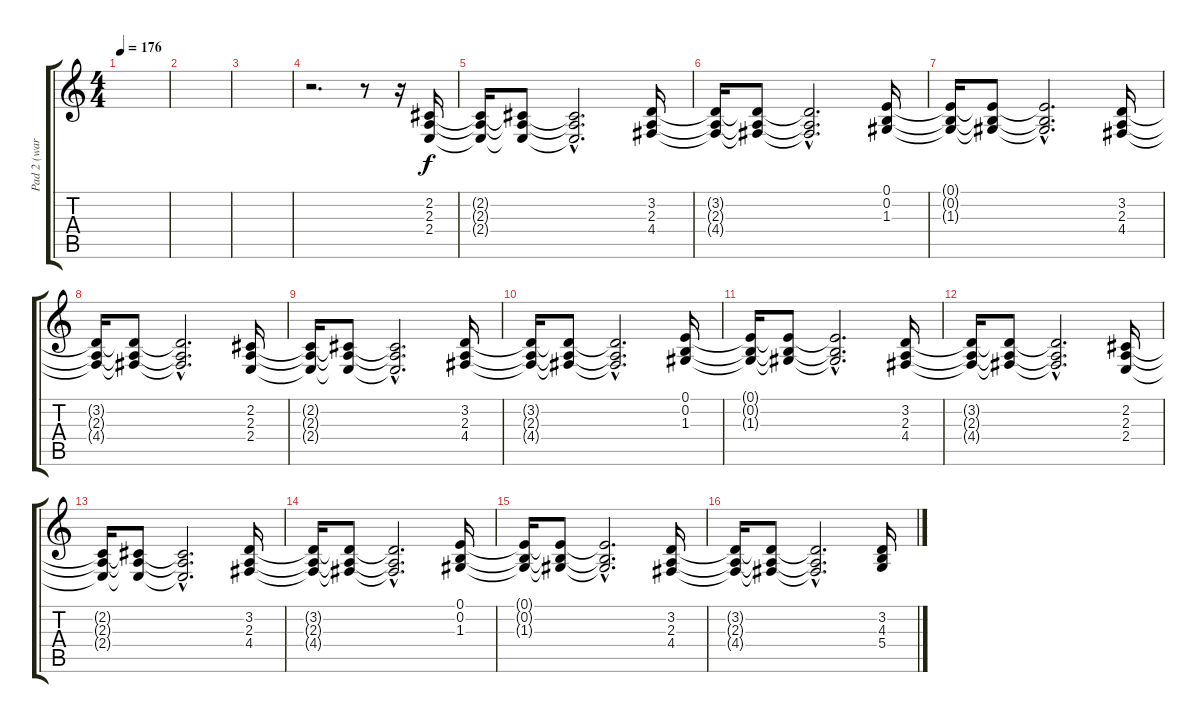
\track ("Pad 2 (warm)" "Pad 2 (war") {instrument pad2warm}
\staff {score tabs}
\tuning (E4 B3 G3 D3 A2 E2) {hide}
\ts (4 4)
\tempo 176
\clef g2
\ks c
|
|
|
r.2{d} r.8 r.16 (2.2 2.3 2.4).16 |
(2.2{t} 2.3{t} 2.4{t}).16 (2.2{t} 2.3{t} 2.4{t}).8 (2.2{hac t} 2.3{hac t} 2.4{hac t}).2{d} (3.2 2.3 4.4).16 |
(3.2{t} 2.3{t} 4.4{t}).16 (3.2{t} 2.3{t} 4.4{t}).8 (3.2{hac t} 2.3{hac t} 4.4{hac t}).2{d} (0.1 0.2 1.3).16 |
(0.1{t} 0.2{t} 1.3{t}).16 (0.1{t} 0.2{t} 1.3{t}).8 (0.1{hac t} 0.2{hac t} 1.3{hac t}).2{d} (3.2 2.3 4.4).16 |
(3.2{t} 2.3{t} 4.4{t}).16 (3.2{t} 2.3{t} 4.4{t}).8 (3.2{hac t} 2.3{hac t} 4.4{hac t}).2{d} (2.2 2.3 2.4).16 |
(2.2{t} 2.3{t} 2.4{t}).16 (2.2{t} 2.3{t} 2.4{t}).8 (2.2{hac t} 2.3{hac t} 2.4{hac t}).2{d} (3.2 2.3 4.4).16 |
(3.2{t} 2.3{t} 4.4{t}).16 (3.2{t} 2.3{t} 4.4{t}).8 (3.2{hac t} 2.3{hac t} 4.4{hac t}).2{d} (0.1 0.2 1.3).16 |
(0.1{t} 0.2{t} 1.3{t}).16 (0.1{t} 0.2{t} 1.3{t}).8 (0.1{hac t} 0.2{hac t} 1.3{hac t}).2{d} (3.2 2.3 4.4).16 |
(3.2{t} 2.3{t} 4.4{t}).16 (3.2{t} 2.3{t} 4.4{t}).8 (3.2{hac t} 2.3{hac t} 4.4{hac t}).2{d} (2.2 2.3 2.4).16 |
(2.2{t} 2.3{t} 2.4{t}).16 (2.2{t} 2.3{t} 2.4{t}).8 (2.2{hac t} 2.3{hac t} 2.4{hac t}).2{d} (3.2 2.3 4.4).16 |
(3.2{t} 2.3{t} 4.4{t}).16 (3.2{t} 2.3{t} 4.4{t}).8 (3.2{hac t} 2.3{hac t} 4.4{hac t}).2{d} (0.1 0.2 1.3).16 |
(0.1{t} 0.2{t} 1.3{t}).16 (0.1{t} 0.2{t} 1.3{t}).8 (0.1{hac t} 0.2{hac t} 1.3{hac t}).2{d} (3.2 2.3 4.4).16 |
(3.2{t} 2.3{t} 4.4{t}).16 (3.2{t} 2.3{t} 4.4{t}).8 (3.2{hac t} 2.3{hac t} 4.4{hac t}).2{d} (3.2 4.3 5.4).16
